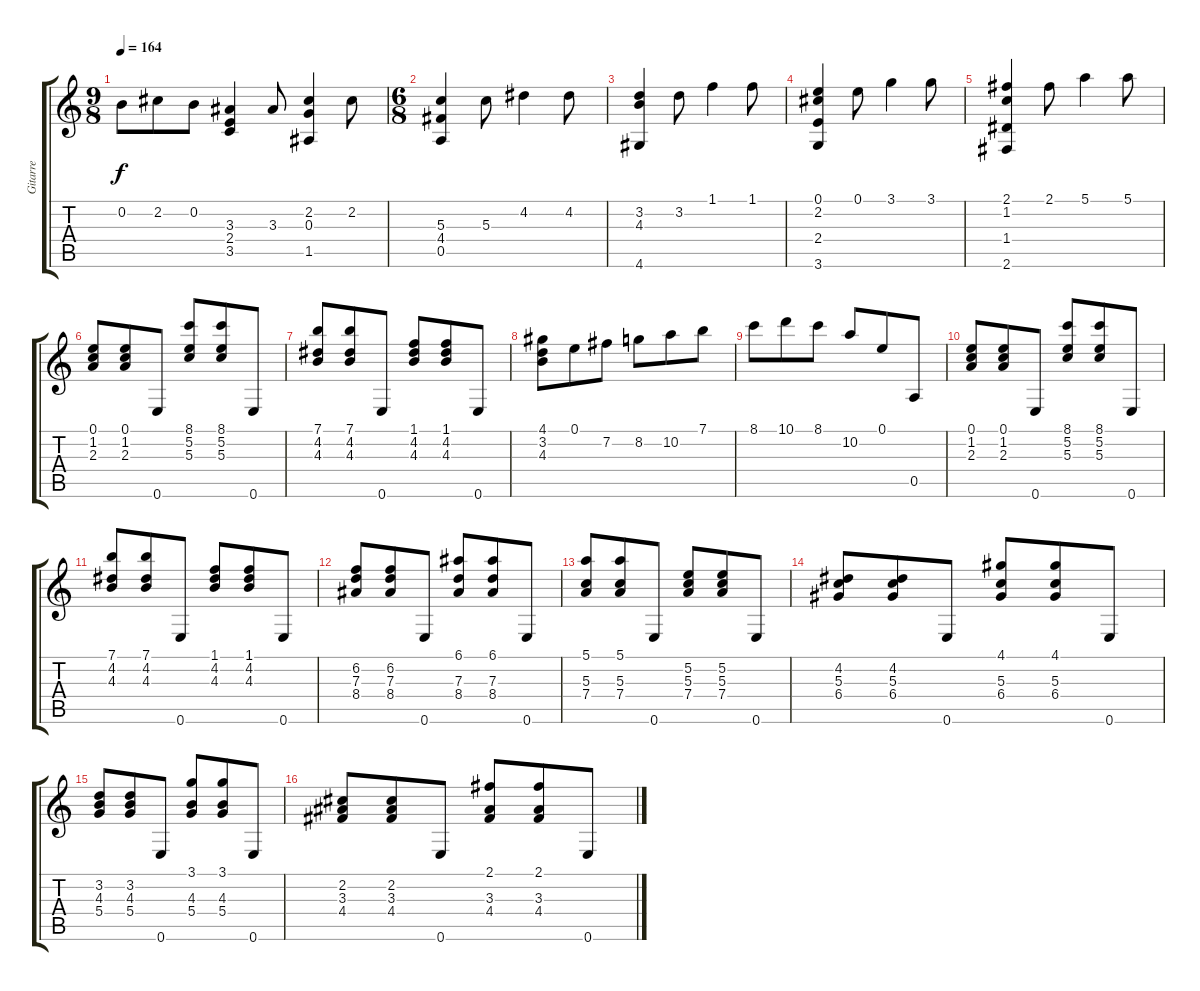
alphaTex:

\track ("Gitarre" "Gitarre") {instrument acousticguitarnylon}
\staff {score tabs}
\tuning (E4 B3 G3 D3 A2 E2) {hide}
\ts (9 8)
\tempo 164
\clef g2
\ks c
0.2.8{dy f} 2.2.8 0.2.8 (3.3 2.4 3.5).4 3.3.8 (2.2 0.3 1.5).4 2.2.8 |
\ts (6 8)
(5.3 4.4 0.5).4 5.3.8 4.2.4 4.2.8 |
(3.2 4.3 4.6).4 3.2.8 1.1.4 1.1.8 |
(0.1 2.2 2.4 3.6).4 0.1.8 3.1.4 3.1.8 |
(2.1 1.2 1.4 2.6).4 2.1.8 5.1.4 5.1.8 |
(0.1 1.2 2.3).8 (0.1 1.2 2.3).8 0.6.8 (8.1 5.2 5.3).8 (8.1 5.2 5.3).8 0.6.8 |
(7.1 4.2 4.3).8 (7.1 4.2 4.3).8 0.6.8 (1.1 4.2 4.3).8 (1.1 4.2 4.3).8 0.6.8 |
(4.1 3.2 4.3).8 0.1.8 7.2.8 8.2.8 10.2.8 7.1.8 |
8.1.8 10.1.8 8.1.8 10.2.8 0.1.8 0.5.8 |
(0.1 1.2 2.3).8 (0.1 1.2 2.3).8 0.6.8 (8.1 5.2 5.3).8 (8.1 5.2 5.3).8 0.6.8 |
(7.1 4.2 4.3).8 (7.1 4.2 4.3).8 0.6.8 (1.1 4.2 4.3).8 (1.1 4.2 4.3).8 0.6.8 |
(6.2 7.3 8.4).8 (6.2 7.3 8.4).8 0.6.8 (6.1 7.3 8.4).8 (6.1 7.3 8.4).8 0.6.8 |
(5.1 5.3 7.4).8 (5.1 5.3 7.4).8 0.6.8 (5.2 5.3 7.4).8 (5.2 5.3 7.4).8 0.6.8 |
(4.2 5.3 6.4).8 (4.2 5.3 6.4).8 0.6.8 (4.1 5.3 6.4).8 (4.1 5.3 6.4).8 0.6.8 |
(3.2 4.3 5.4).8 (3.2 4.3 5.4).8 0.6.8 (3.1 4.3 5.4).8 (3.1 4.3 5.4).8 0.6.8 |
(2.2 3.3 4.4).8 (2.2 3.3 4.4).8 0.6.8 (2.1 3.3 4.4).8 (2.1 3.3 4.4).8 0.6.8
